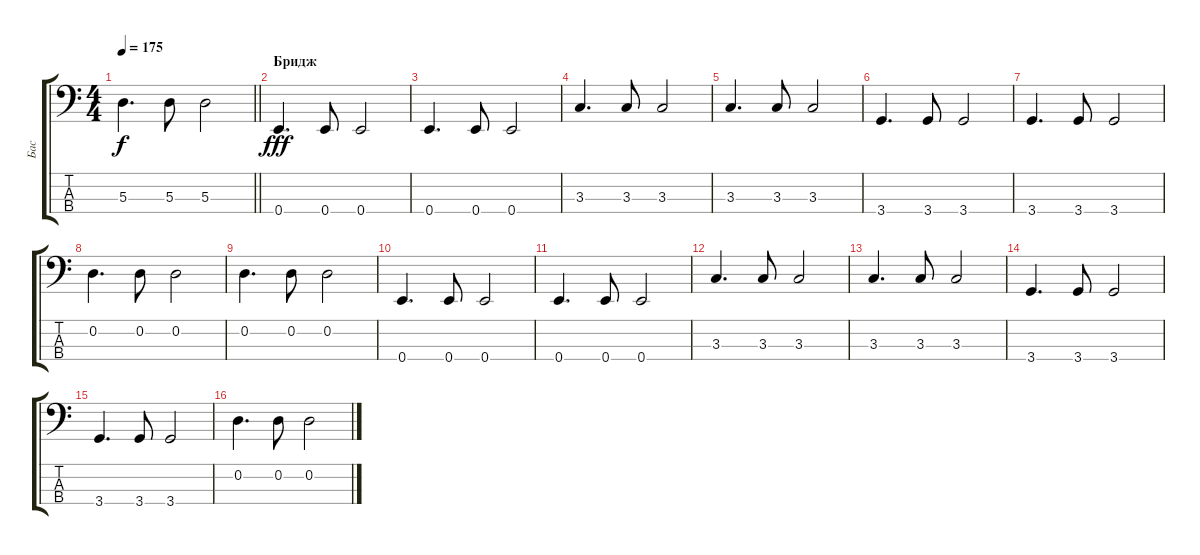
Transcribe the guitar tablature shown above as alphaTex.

\track ("Бас" "Бас") {instrument electricbassfinger}
\staff {score tabs}
\tuning (G2 D2 A1 E1) {hide}
\ts (4 4)
\tempo 175
\clef f4
\barLineRight lightlight
\ks c
5.3.4{d dy f} 5.3.8 5.3.2 |
\section ("" "Бридж")
0.4.4{d dy fff} 0.4.8 0.4.2 |
0.4.4{d} 0.4.8 0.4.2 |
3.3.4{d} 3.3.8 3.3.2 |
3.3.4{d} 3.3.8 3.3.2 |
3.4.4{d} 3.4.8 3.4.2 |
3.4.4{d} 3.4.8 3.4.2 |
0.2.4{d} 0.2.8 0.2.2 |
0.2.4{d} 0.2.8 0.2.2 |
0.4.4{d} 0.4.8 0.4.2 |
0.4.4{d} 0.4.8 0.4.2 |
3.3.4{d} 3.3.8 3.3.2 |
3.3.4{d} 3.3.8 3.3.2 |
3.4.4{d} 3.4.8 3.4.2 |
3.4.4{d} 3.4.8 3.4.2 |
0.2.4{d} 0.2.8 0.2.2
